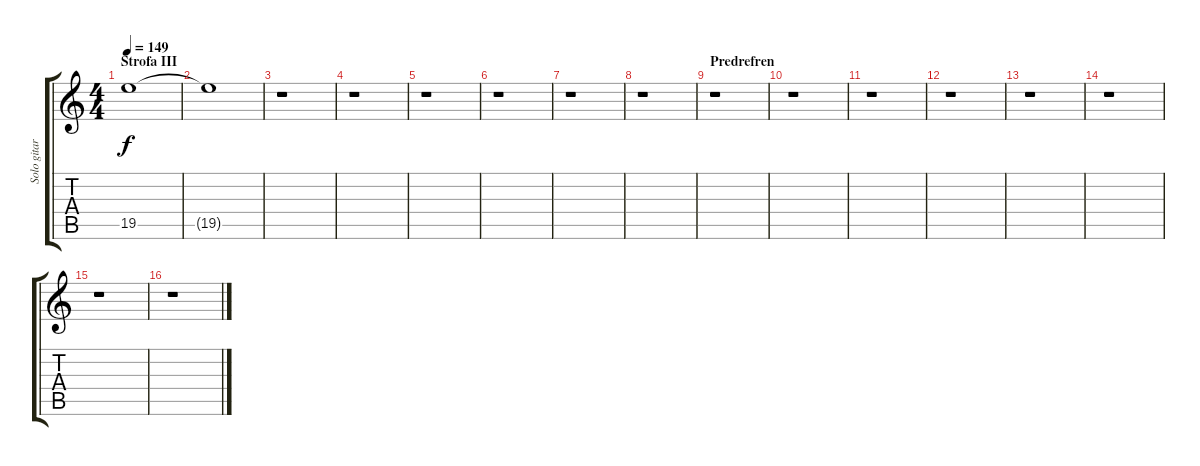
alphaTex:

\track ("Solo gitara - Zvonko Djukic Djule" "Solo gitar") {instrument overdrivenguitar}
\staff {score tabs}
\tuning (E4 B3 G3 D3 A2 E2) {hide}
\ts (4 4)
\section ("" "Strofa III")
\tempo 149
\clef g2
\ks c
19.5.1{dy f volume 0} |
19.5{t}.1 |
r.1 |
r.1 |
r.1 |
r.1 |
r.1 |
r.1 |
\section ("" "Predrefren")
r.1 |
r.1 |
r.1 |
r.1 |
r.1 |
r.1 |
r.1 |
r.1
